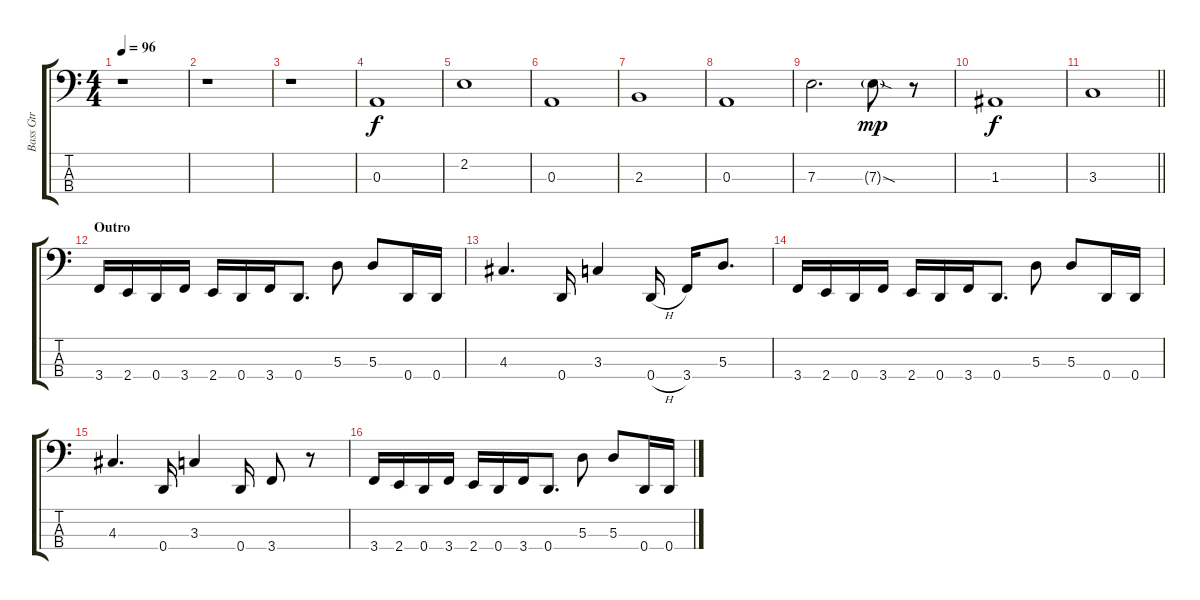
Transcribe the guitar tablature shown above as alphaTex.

\track ("Bass Gtr" "Bass Gtr") {instrument electricbassfinger}
\staff {score tabs}
\tuning (G2 D2 A1 D1) {hide}
\ts (4 4)
\tempo 96
\clef f4
\ks c
r.1{dy f} |
r.1 |
r.1 |
0.3.1 |
2.2.1 |
0.3.1 |
2.3.1 |
0.3.1 |
7.3.2{d} 7.3{sod g}.8{dy mp} r.8 |
1.3.1{dy f} |
\barLineRight lightlight
3.3.1 |
\section ("" "Outro")
3.4.16 2.4.16 0.4.16 3.4.16 2.4.16 0.4.16 3.4.16 0.4.8{d} 5.3.8 5.3.8 0.4.16 0.4.16 |
4.3.4{d} 0.4.16 3.3.4 0.4{h}.16 3.4.16 5.3.8{d} |
3.4.16 2.4.16 0.4.16 3.4.16 2.4.16 0.4.16 3.4.16 0.4.8{d} 5.3.8 5.3.8 0.4.16 0.4.16 |
4.3.4{d} 0.4.16 3.3.4 0.4.16 3.4.8 r.8 |
3.4.16 2.4.16 0.4.16 3.4.16 2.4.16 0.4.16 3.4.16 0.4.8{d} 5.3.8 5.3.8 0.4.16 0.4.16
